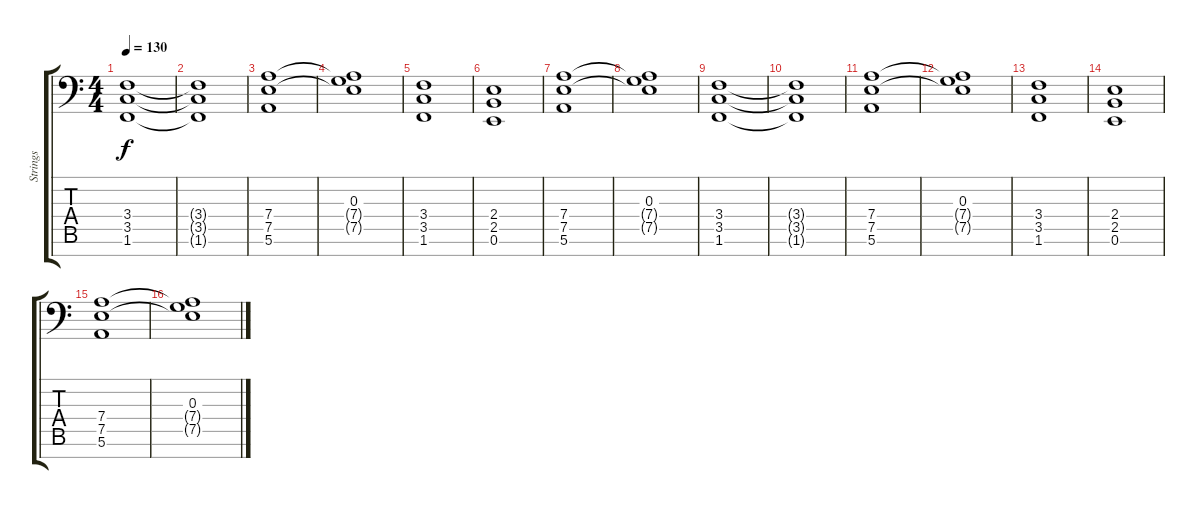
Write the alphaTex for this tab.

\track ("Strings" "Strings") {instrument synthstrings2}
\staff {score tabs}
\tuning (E4 B3 G3 D3 A2 E2 A1) {hide}
\ts (4 4)
\tempo 130
\clef f4
\ks c
(3.4 3.5 1.6).1{dy f} |
(3.4{t} 3.5{t} 1.6{t}).1 |
(7.4 7.5 5.6).1 |
(0.3 7.4{t} 7.5{t}).1 |
(3.4 3.5 1.6).1 |
(2.4 2.5 0.6).1 |
(7.4 7.5 5.6).1 |
(0.3 7.4{t} 7.5{t}).1 |
(3.4 3.5 1.6).1 |
(3.4{t} 3.5{t} 1.6{t}).1 |
(7.4 7.5 5.6).1 |
(0.3 7.4{t} 7.5{t}).1 |
(3.4 3.5 1.6).1 |
(2.4 2.5 0.6).1 |
(7.4 7.5 5.6).1 |
(0.3 7.4{t} 7.5{t}).1
